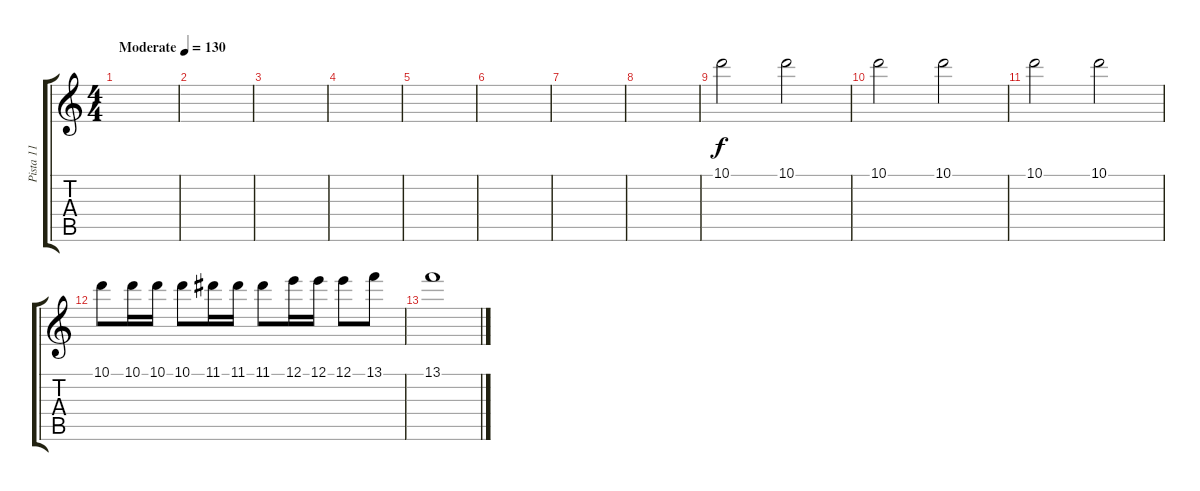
\track ("Pista 11" "Pista 11") {instrument synthbass1}
\staff {score tabs}
\tuning (E4 B3 G3 D3 A2 E2) {hide}
\ts (4 4)
\tempo (130 "Moderate")
\clef g2
\ks c
|
|
|
|
|
|
|
|
10.1.2{balance 0} 10.1.2{balance 16} |
10.1.2{balance 0} 10.1.2{balance 16} |
10.1.2{balance 0} 10.1.2{balance 16} |
10.1.8{balance 0} 10.1.16{balance 16} 10.1.16 10.1.8 11.1.16{balance 0} 11.1.16 11.1.8 12.1.16 12.1.16 12.1.8 13.1.8 |
13.1.1
